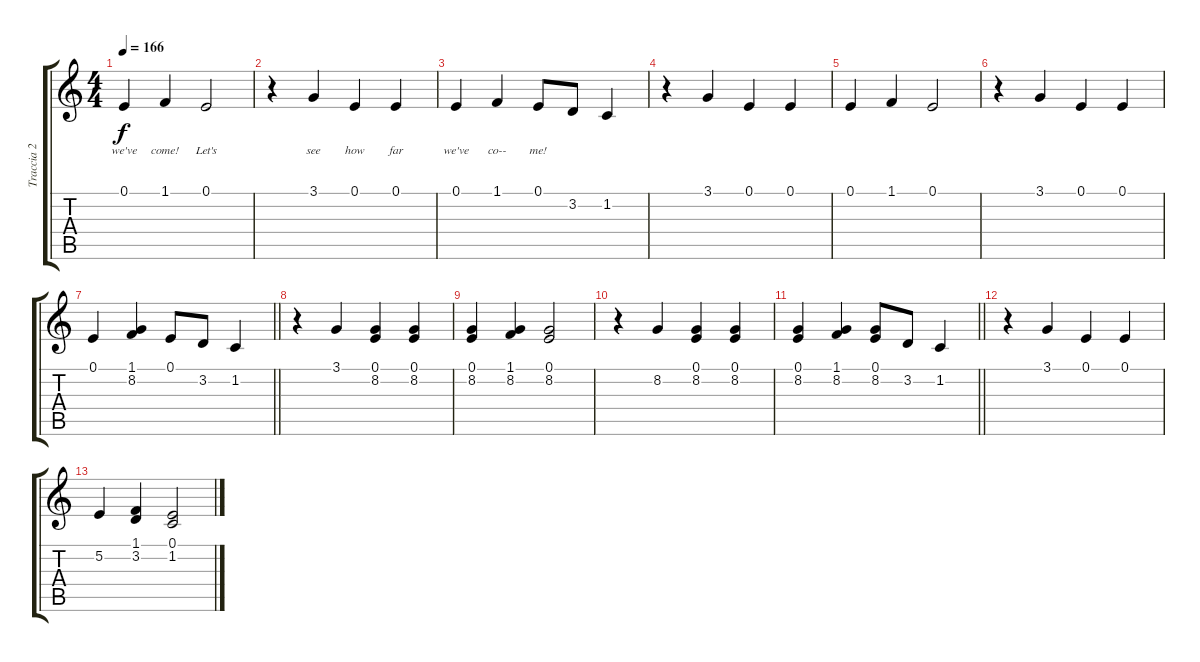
\track ("Traccia 2" "Traccia 2") {instrument fx4atmosphere}
\staff {score tabs}
\tuning (E4 B3 G3 D3 A2 E2) {hide}
\ts (4 4)
\tempo 166
\clef g2
\ks c
0.1.4{lyrics (0 "we've") lyrics (1 "") lyrics (2 "") lyrics (3 "") lyrics (4 "") dy f} 1.1.4{lyrics (0 "come!") lyrics (1 "") lyrics (2 "") lyrics (3 "") lyrics (4 "")} 0.1.2{lyrics (0 "Let's") lyrics (1 "") lyrics (2 "") lyrics (3 "") lyrics (4 "")} |
r.4 3.1.4{lyrics (0 "see") lyrics (1 "") lyrics (2 "") lyrics (3 "") lyrics (4 "")} 0.1.4{lyrics (0 "how") lyrics (1 "") lyrics (2 "") lyrics (3 "") lyrics (4 "")} 0.1.4{lyrics (0 "far") lyrics (1 "") lyrics (2 "") lyrics (3 "") lyrics (4 "")} |
0.1.4{lyrics (0 "we've") lyrics (1 "") lyrics (2 "") lyrics (3 "") lyrics (4 "")} 1.1.4{lyrics (0 "co--") lyrics (1 "") lyrics (2 "") lyrics (3 "") lyrics (4 "")} 0.1.8{lyrics (0 "me!") lyrics (1 "") lyrics (2 "") lyrics (3 "") lyrics (4 "")} 3.2.8 1.2.4 |
r.4 3.1.4 0.1.4 0.1.4 |
0.1.4 1.1.4 0.1.2 |
r.4 3.1.4 0.1.4 0.1.4 |
\barLineRight lightlight
0.1.4 (1.1 8.2).4 0.1.8 3.2.8 1.2.4 |
r.4 3.1.4 (0.1 8.2).4 (0.1 8.2).4 |
(0.1 8.2).4 (1.1 8.2).4 (0.1 8.2).2 |
r.4 8.2.4 (0.1 8.2).4 (0.1 8.2).4 |
\barLineRight lightlight
(0.1 8.2).4 (1.1 8.2).4 (0.1 8.2).8 3.2.8 1.2.4 |
r.4 3.1.4 0.1.4 0.1.4 |
5.2.4 (1.1 3.2).4 (0.1 1.2).2
